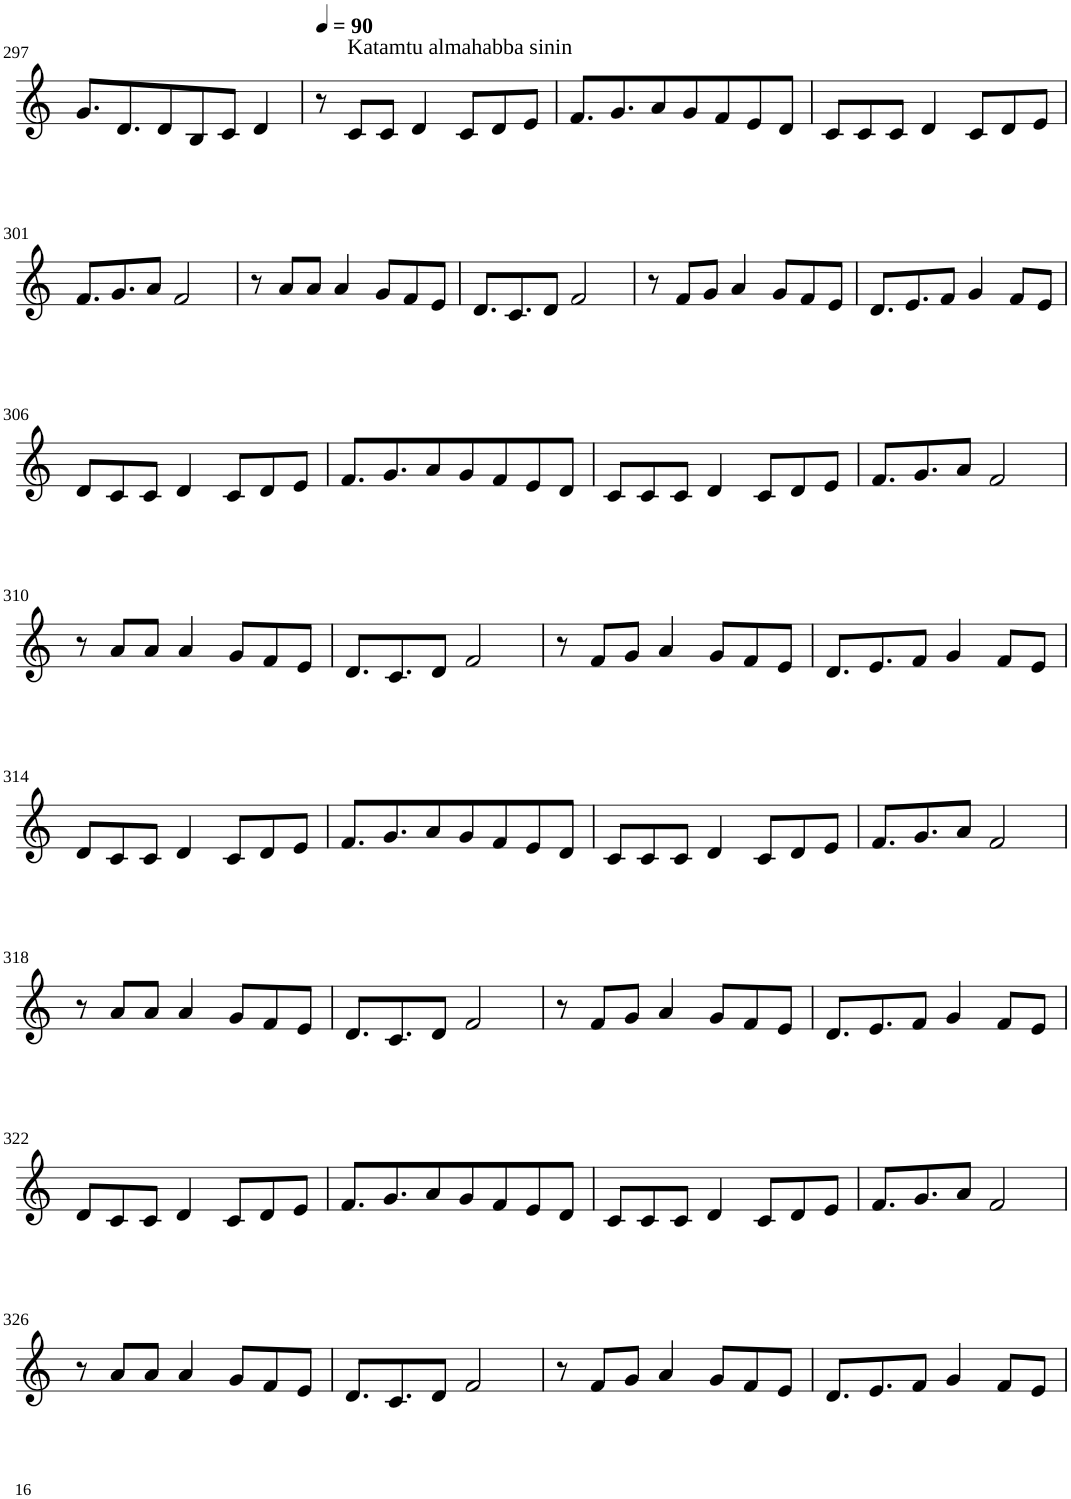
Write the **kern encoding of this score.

**kern
*part1
*staff1
*I"Violin
!!LO:PB:g=z
*clefG2
*k[]
*M8/8
=297
8.g/L
8.d/
8d/
8B/
8c/J
4d/
=298
*MM90
8r
!LO:TX:a:t=Katamtu almahabba sinin
8c/L
8c/J
4d/
8c/L
8d/
8e/J
=299
8.f/L
8.g/
8a/
8g/
8f/
8e/
8d/J
=300
8c/L
8c/
8c/J
4d/
8c/L
8d/
8e/J
!!LO:LB:g=z
=301
8.f/L
8.g/
8a/J
2f/
=302
8r
8a/L
8a/J
4a/
8g/L
8f/
8e/J
=303
8.d/L
8.c/
8d/J
2f/
=304
8r
8f/L
8g/J
4a/
8g/L
8f/
8e/J
=305
8.d/L
8.e/
8f/J
4g/
8f/L
8e/J
!!LO:LB:g=z
=306
8d/L
8c/
8c/J
4d/
8c/L
8d/
8e/J
=307
8.f/L
8.g/
8a/
8g/
8f/
8e/
8d/J
=308
8c/L
8c/
8c/J
4d/
8c/L
8d/
8e/J
=309
8.f/L
8.g/
8a/J
2f/
!!LO:LB:g=z
=310
8r
8a/L
8a/J
4a/
8g/L
8f/
8e/J
=311
8.d/L
8.c/
8d/J
2f/
=312
8r
8f/L
8g/J
4a/
8g/L
8f/
8e/J
=313
8.d/L
8.e/
8f/J
4g/
8f/L
8e/J
!!LO:LB:g=z
=314
8d/L
8c/
8c/J
4d/
8c/L
8d/
8e/J
=315
8.f/L
8.g/
8a/
8g/
8f/
8e/
8d/J
=316
8c/L
8c/
8c/J
4d/
8c/L
8d/
8e/J
=317
8.f/L
8.g/
8a/J
2f/
!!LO:LB:g=z
=318
8r
8a/L
8a/J
4a/
8g/L
8f/
8e/J
=319
8.d/L
8.c/
8d/J
2f/
=320
8r
8f/L
8g/J
4a/
8g/L
8f/
8e/J
=321
8.d/L
8.e/
8f/J
4g/
8f/L
8e/J
!!LO:LB:g=z
=322
8d/L
8c/
8c/J
4d/
8c/L
8d/
8e/J
=323
8.f/L
8.g/
8a/
8g/
8f/
8e/
8d/J
=324
8c/L
8c/
8c/J
4d/
8c/L
8d/
8e/J
=325
8.f/L
8.g/
8a/J
2f/
!!LO:LB:g=z
=326
8r
8a/L
8a/J
4a/
8g/L
8f/
8e/J
=327
8.d/L
8.c/
8d/J
2f/
=328
8r
8f/L
8g/J
4a/
8g/L
8f/
8e/J
=329
8.d/L
8.e/
8f/J
4g/
8f/L
8e/J
=
*-
